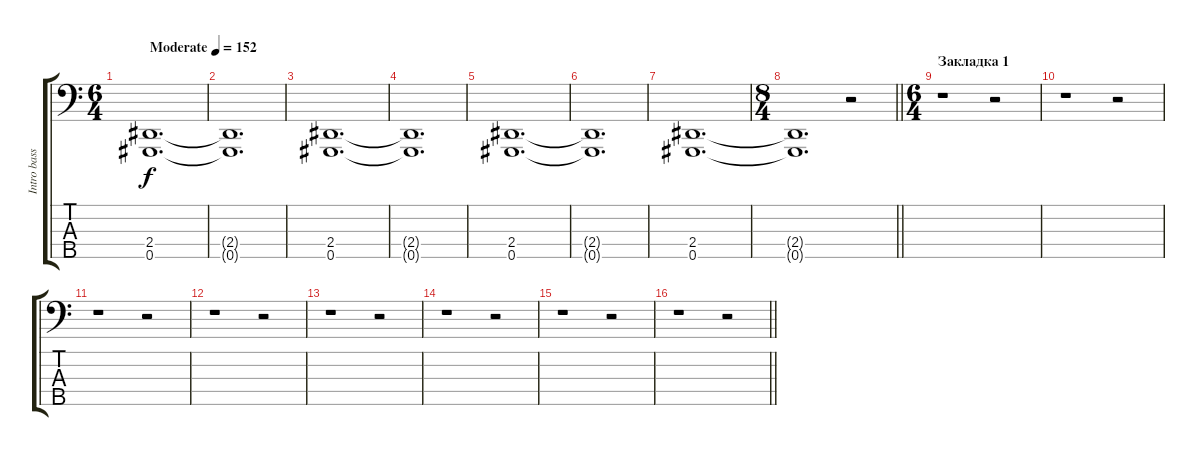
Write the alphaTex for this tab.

\track ("Intro bass" "Intro bass") {instrument electricbassfinger}
\staff {score tabs}
\tuning (E2 B1 Gb1 Db1 Ab0) {hide}
\ts (6 4)
\tempo (152 "Moderate")
\clef f4
\ks c
(2.4 0.5).1{d dy f instrument electricbassfinger} |
(2.4{t} 0.5{t}).1{d} |
(2.4 0.5).1{d} |
(2.4{t} 0.5{t}).1{d} |
(2.4 0.5).1{d} |
(2.4{t} 0.5{t}).1{d} |
(2.4 0.5).1{d} |
\ts (8 4)
\barLineRight lightlight
(2.4{t} 0.5{t}).1{d} r.2 |
\ts (6 4)
\section ("" "Закладка 1")
r.1 r.2 |
r.1 r.2 |
r.1 r.2 |
r.1 r.2 |
r.1 r.2 |
r.1 r.2 |
r.1 r.2 |
\barLineRight lightlight
r.1 r.2
